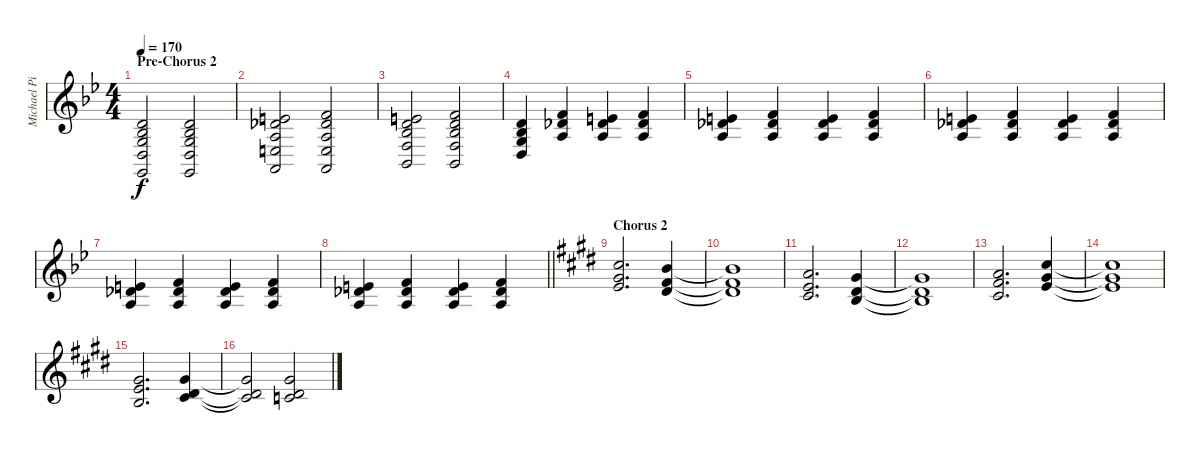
\track ("Michael Pinella Strings 1" "Michael Pi") {instrument stringensemble1}
\staff {score}
\tuning (D4 A3 F3 C3 G2 D2) {hide}
\ts (4 4)
\section ("" "Pre-Chorus 2")
\tempo 170
\clef g2
\ks gminor
(0.1 1.2 2.3 2.4 0.5).2{dy f volume 13} (0.1 1.2 2.3 2.4 0.5).2 |
(2.1 4.2 4.3 4.4 2.5).2 (3.1 4.2 4.3 4.4 2.5).2 |
(2.1 5.2 5.3 5.4 3.5).2 (3.1 5.2 5.3 5.4 3.5).2 |
(0.1 1.2 2.3 2.4).4 (3.1 4.2 4.3).4 (2.1 4.2 4.3).4 (3.1 4.2 4.3).4 |
(2.1 4.2 4.3).4 (3.1 4.2 4.3).4 (2.1 4.2 4.3).4 (3.1 4.2 4.3).4 |
(2.1 4.2 4.3).4 (3.1 4.2 4.3).4 (2.1 4.2 4.3).4 (3.1 4.2 4.3).4 |
(2.1 4.2 4.3).4 (3.1 4.2 4.3).4 (2.1 4.2 4.3).4 (3.1 4.2 4.3).4 |
\barLineRight lightlight
(2.1 4.2 4.3).4 (3.1 4.2 4.3).4 (2.1 4.2 4.3).4 (3.1 4.2 4.3).4 |
\section ("" "Chorus 2")
\ks c#minor
(11.1 11.2 11.3).2{d volume 11} (9.1 9.2 10.3).4 |
(9.1{t} 9.2{t} 10.3{t}).1 |
(7.1 7.2 8.3).2{d} (6.1 6.2 6.3).4 |
(6.1{t} 6.2{t} 6.3{t}).1 |
(7.1 9.2 8.3).2{d} (11.1 11.2 11.3).4 |
(11.1{t} 11.2{t} 11.3{t}).1 |
(6.1 7.2 6.3).2{d} (6.1 6.2 8.3).4 |
(6.1{t} 6.2{t} 8.3{t}).2 (6.1 6.2 7.3).2
